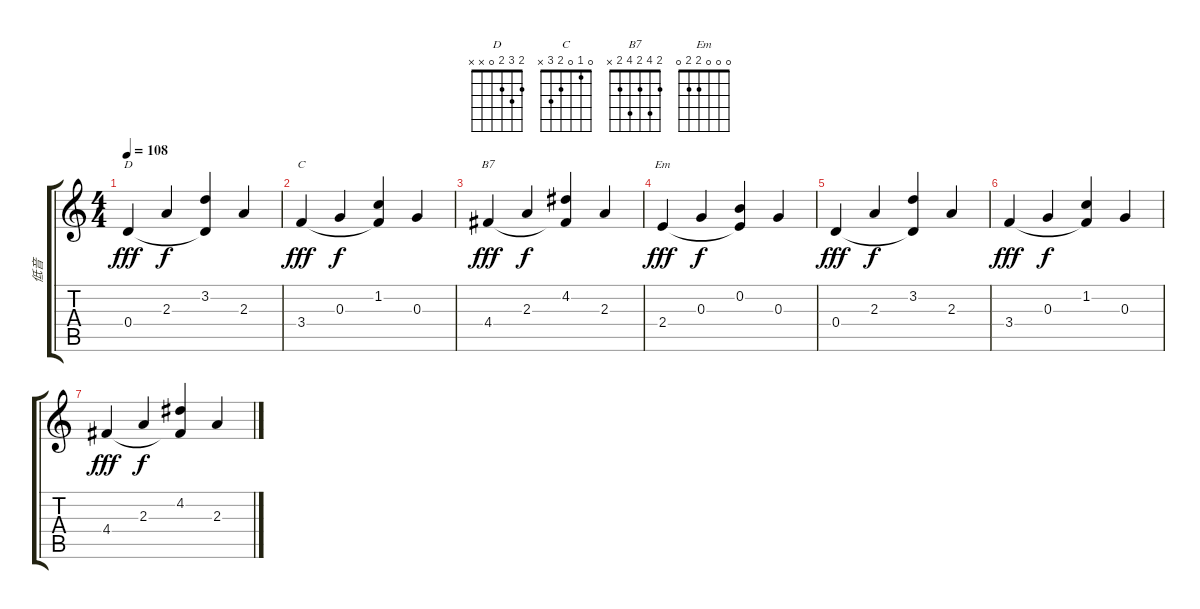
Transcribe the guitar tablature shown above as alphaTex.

\track ("低音" "低音") {instrument acousticguitarsteel}
\staff {score tabs}
\tuning (E4 B3 G3 D3 A2 E2) {hide}
\chord ("D" 2 3 2 0 x x)
\chord ("C" 0 1 0 2 3 x)
\chord ("B7" 2 4 2 4 2 x)
\chord ("Em" 0 0 0 2 2 0)
\ts (4 4)
\tempo 108
\clef g2
\ks c
0.4.4{ch "D" dy fff} 2.3.4{dy f} (3.2 0.4{t}).4 2.3.4 |
3.4.4{ch "C" dy fff} 0.3.4{dy f} (1.2 3.4{t}).4 0.3.4 |
4.4.4{ch "B7" dy fff} 2.3.4{dy f} (4.2 4.4{t}).4 2.3.4 |
2.4.4{ch "Em" dy fff} 0.3.4{dy f} (0.2 2.4{t}).4 0.3.4 |
0.4.4{dy fff} 2.3.4{dy f} (3.2 0.4{t}).4 2.3.4 |
3.4.4{dy fff} 0.3.4{dy f} (1.2 3.4{t}).4 0.3.4 |
4.4.4{dy fff} 2.3.4{dy f} (4.2 4.4{t}).4 2.3.4
